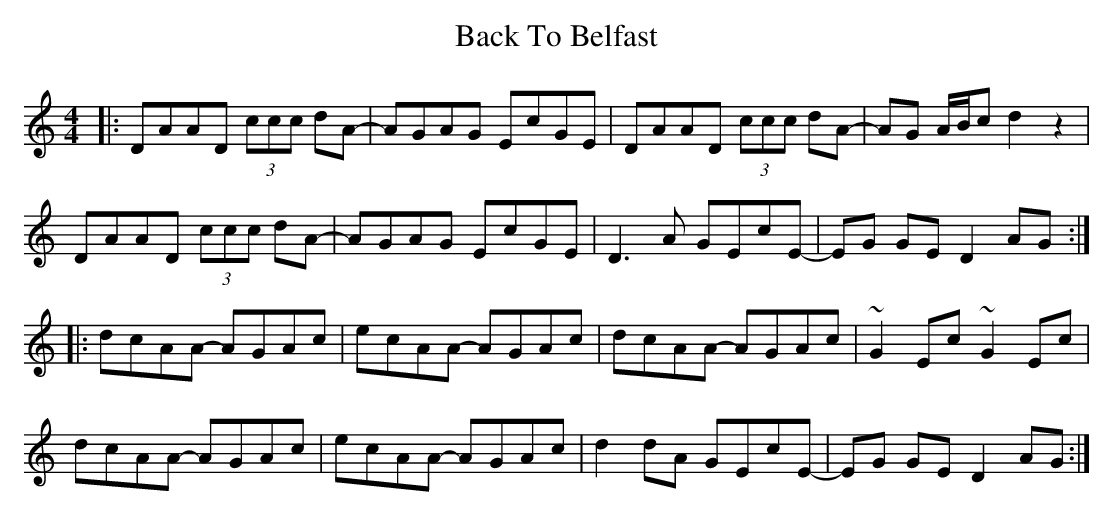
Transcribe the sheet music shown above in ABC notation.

X:1
T: Back To Belfast
M: 4/4
L: 1/8
K: Ddor
|:DAAD (3ccc dA-|AGAG EcGE|DAAD (3ccc dA-|AG A/B/c d2z2|
DAAD (3ccc dA-|AGAG EcGE|D3A GEcE-|EG GE D2AG:|
|:dcAA- AGAc|ecAA- AGAc|dcAA- AGAc|~G2Ec ~G2Ec|
dcAA- AGAc|ecAA- AGAc|d2dA GEcE-|EG GE D2AG:|
